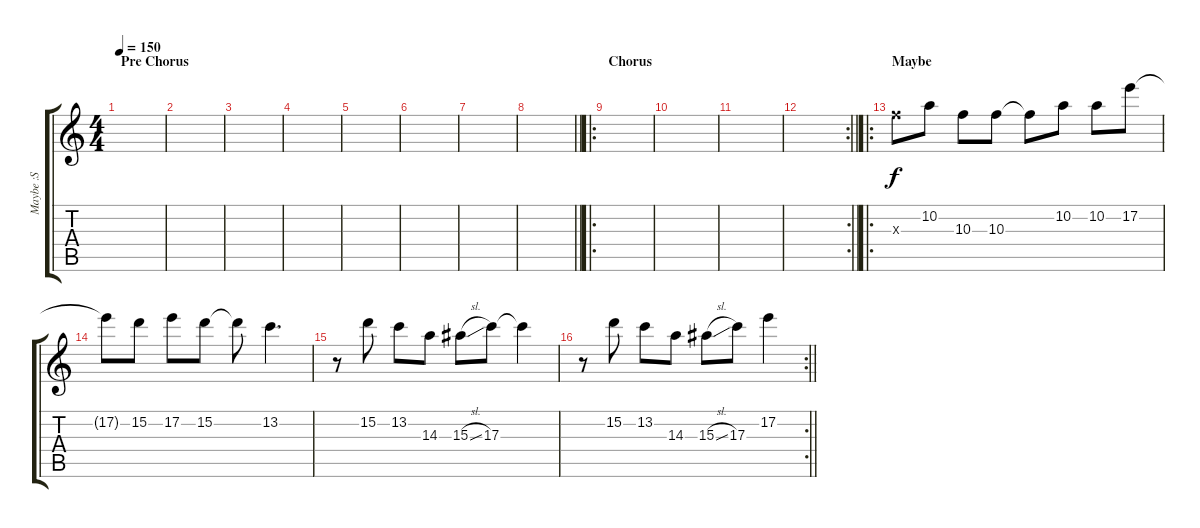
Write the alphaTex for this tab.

\track ("Maybe :S" "Maybe :S") {instrument distortionguitar}
\staff {score tabs}
\tuning (E4 B3 G3 D3 A2 D2) {hide}
\ts (4 4)
\section ("" "Pre Chorus")
\tempo 150
\clef g2
\ks c
|
|
|
|
|
|
|
\barLineRight lightlight
|
\ro
\section ("" "Chorus")
|
|
|
\rc 2
\barLineRight lightlight
|
\ro
\section ("" "Maybe")
10.3{x}.8 10.2.8 10.3.8 10.3.8 10.3{t}.8 10.2.8 10.2.8 17.2.8 |
17.2{t}.8 15.2.8 17.2.8 15.2.8 15.2{t}.8 13.2.4{d} |
r.8 15.2.8 13.2.8 14.3.8 15.3{sl}.8 17.3.8 17.3{t}.4 |
\rc 2
\barLineRight lightlight
r.8 15.2.8 13.2.8 14.3.8 15.3{sl}.8 17.3.8 17.2.4
